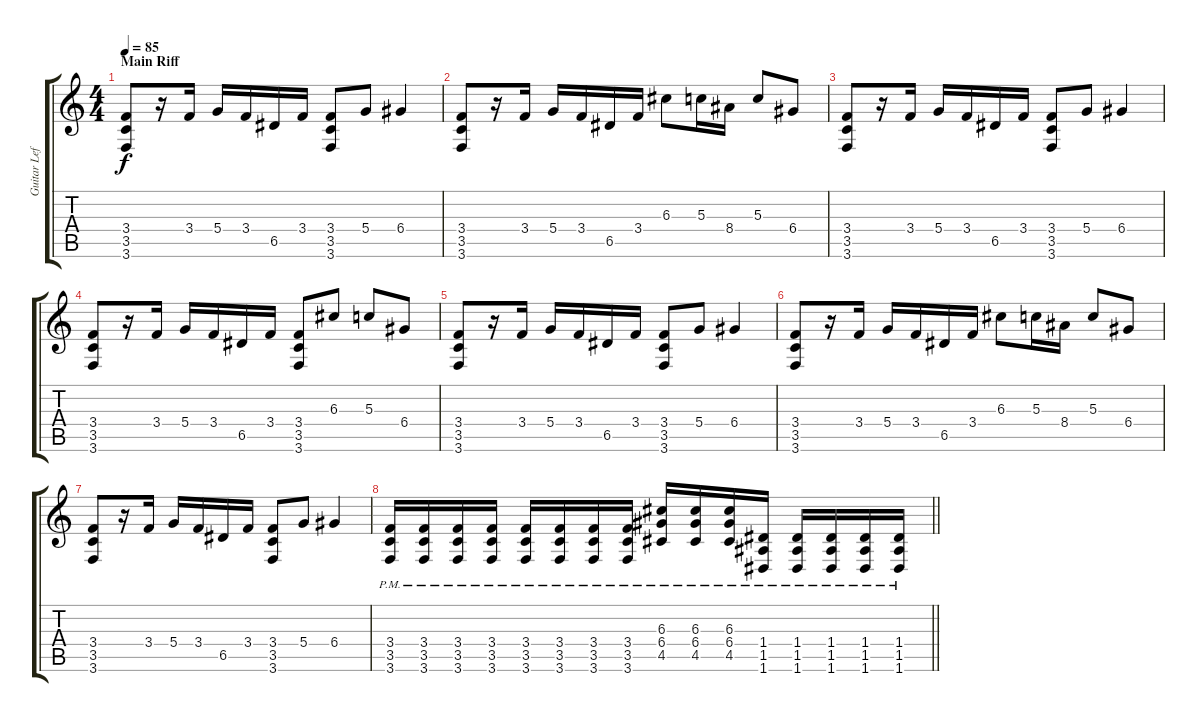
\track ("Guitar Left" "Guitar Lef") {instrument distortionguitar}
\staff {score tabs}
\tuning (E4 B3 G3 D3 A2 D2) {hide}
\ts (4 4)
\section ("" "Main Riff")
\tempo 85
\clef g2
\ks c
(3.4 3.5 3.6).8{dy f} r.16 3.4.16 5.4.16 3.4.16 6.5.16 3.4.16 (3.4 3.5 3.6).8 5.4.8 6.4.4 |
(3.4 3.5 3.6).8 r.16 3.4.16 5.4.16 3.4.16 6.5.16 3.4.16 6.3.8 5.3.16 8.4.16 5.3.8 6.4.8 |
(3.4 3.5 3.6).8 r.16 3.4.16 5.4.16 3.4.16 6.5.16 3.4.16 (3.4 3.5 3.6).8 5.4.8 6.4.4 |
(3.4 3.5 3.6).8 r.16 3.4.16 5.4.16 3.4.16 6.5.16 3.4.16 (3.4 3.5 3.6).8 6.3.8 5.3.8 6.4.8 |
(3.4 3.5 3.6).8 r.16 3.4.16 5.4.16 3.4.16 6.5.16 3.4.16 (3.4 3.5 3.6).8 5.4.8 6.4.4 |
(3.4 3.5 3.6).8 r.16 3.4.16 5.4.16 3.4.16 6.5.16 3.4.16 6.3.8 5.3.16 8.4.16 5.3.8 6.4.8 |
(3.4 3.5 3.6).8 r.16 3.4.16 5.4.16 3.4.16 6.5.16 3.4.16 (3.4 3.5 3.6).8 5.4.8 6.4.4 |
\barLineRight lightlight
(3.4{pm} 3.5{pm} 3.6{pm}).16 (3.4{pm} 3.5{pm} 3.6{pm}).16 (3.4{pm} 3.5{pm} 3.6{pm}).16 (3.4{pm} 3.5{pm} 3.6{pm}).16 (3.4{pm} 3.5{pm} 3.6{pm}).16 (3.4{pm} 3.5{pm} 3.6{pm}).16 (3.4{pm} 3.5{pm} 3.6{pm}).16 (3.4{pm} 3.5{pm} 3.6{pm}).16 (6.3{pm} 6.4{pm} 4.5{pm}).16 (6.3{pm} 6.4{pm} 4.5{pm}).16 (6.3{pm} 6.4{pm} 4.5{pm}).16 (1.4{pm} 1.5{pm} 1.6{pm}).16 (1.4{pm} 1.5{pm} 1.6{pm}).16 (1.4{pm} 1.5{pm} 1.6{pm}).16 (1.4{pm} 1.5{pm} 1.6{pm}).16 (1.4{pm} 1.5{pm} 1.6{pm}).16
